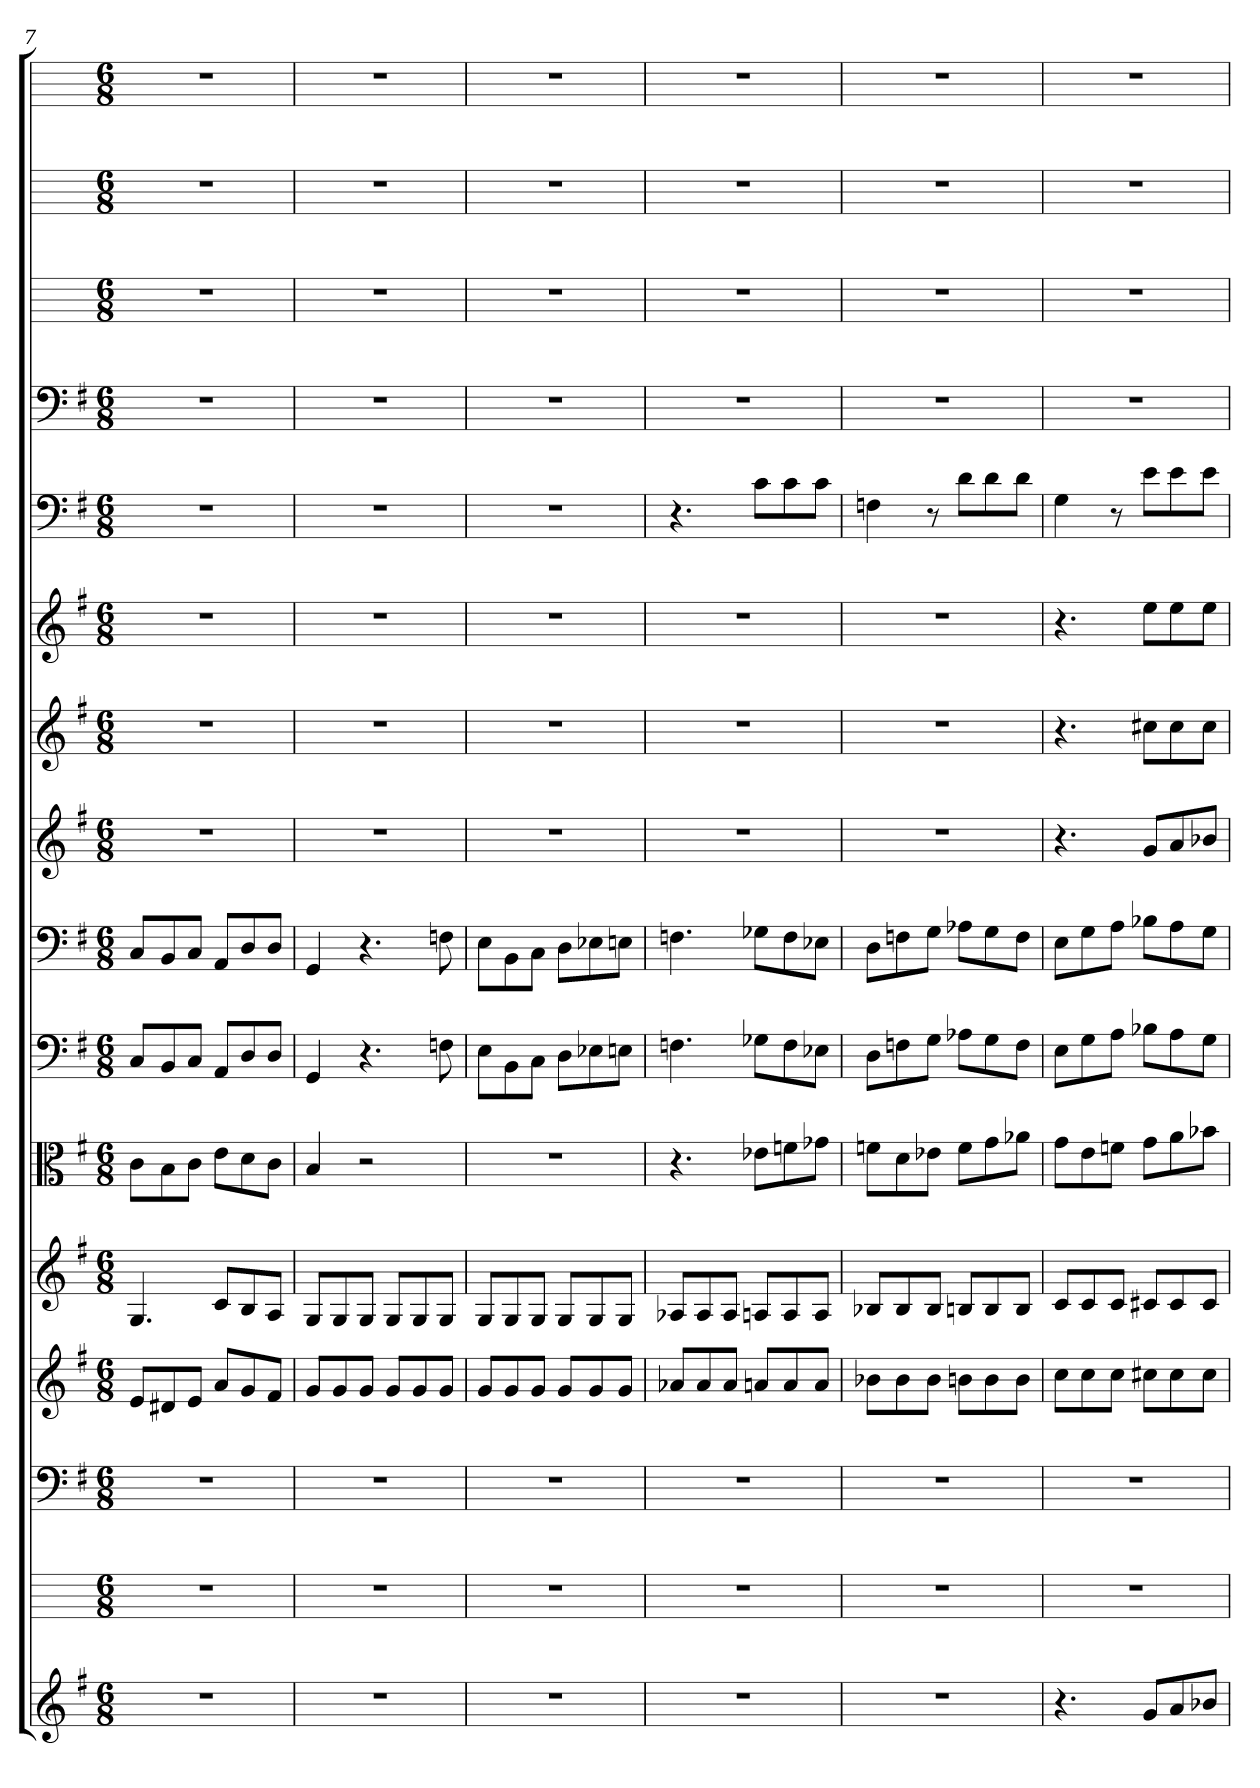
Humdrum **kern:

**kern	**kern	**kern	**kern	**kern	**kern	**kern	**kern	**kern	**kern	**kern	**kern	**kern	**kern	**kern	**kern
*part16	*part15	*part14	*part13	*part12	*part11	*part10	*part9	*part8	*part7	*part6	*part5	*part4	*part3	*part2	*part1
*staff16	*staff15	*staff14	*staff13	*staff12	*staff11	*staff10	*staff9	*staff8	*staff7	*staff6	*staff5	*staff4	*staff3	*staff2	*staff1
*	*	*clefF4	*	*	*clefC3	*clefF4	*clefF4	*	*	*	*clefF4	*clefF4	*	*	*
*k[f#]	*k[]	*k[f#]	*k[f#]	*k[f#]	*k[f#]	*k[f#]	*k[f#]	*k[f#]	*k[f#]	*k[f#]	*k[f#]	*k[f#]	*k[]	*k[]	*k[]
*M6/8	*M6/8	*M6/8	*M6/8	*M6/8	*M6/8	*M6/8	*M6/8	*M6/8	*M6/8	*M6/8	*M6/8	*M6/8	*M6/8	*M6/8	*M6/8
=7	=7	=7	=7	=7	=7	=7	=7	=7	=7	=7	=7	=7	=7	=7	=7
2.r	2.r	2.r	8eL	4.G	8c\L	8C/L	8C/L	2.r	2.r	2.r	2.r	2.r	2.r	2.r	2.r
.	.	.	8d#X	.	8B\	8BB/	8BB/	.	.	.	.	.	.	.	.
.	.	.	8eJ	.	8c\J	8C/J	8C/J	.	.	.	.	.	.	.	.
.	.	.	8aL	8cL	8e\L	8AA/L	8AA/L	.	.	.	.	.	.	.	.
.	.	.	8g	8B	8d\	8D/	8D/	.	.	.	.	.	.	.	.
.	.	.	8f#J	8AJ	8c\J	8D/J	8D/J	.	.	.	.	.	.	.	.
=8	=8	=8	=8	=8	=8	=8	=8	=8	=8	=8	=8	=8	=8	=8	=8
2.r	2.r	2.r	8gL	8GL	4B	4GG	4GG	2.r	2.r	2.r	2.r	2.r	2.r	2.r	2.r
.	.	.	8g	8G	.	.	.	.	.	.	.	.	.	.	.
.	.	.	8gJ	8GJ	2r	4.r	4.r	.	.	.	.	.	.	.	.
.	.	.	8gL	8GL	.	.	.	.	.	.	.	.	.	.	.
.	.	.	8g	8G	.	.	.	.	.	.	.	.	.	.	.
.	.	.	8gJ	8GJ	.	8Fn	8Fn	.	.	.	.	.	.	.	.
=9	=9	=9	=9	=9	=9	=9	=9	=9	=9	=9	=9	=9	=9	=9	=9
2.r	2.r	2.r	8gL	8GL	2.r	8E\L	8E\L	2.r	2.r	2.r	2.r	2.r	2.r	2.r	2.r
.	.	.	8g	8G	.	8BB\	8BB\	.	.	.	.	.	.	.	.
.	.	.	8gJ	8GJ	.	8C\J	8C\J	.	.	.	.	.	.	.	.
.	.	.	8gL	8GL	.	8D\L	8D\L	.	.	.	.	.	.	.	.
.	.	.	8g	8G	.	8E-X\	8E-X\	.	.	.	.	.	.	.	.
.	.	.	8gJ	8GJ	.	8En\J	8En\J	.	.	.	.	.	.	.	.
=10	=10	=10	=10	=10	=10	=10	=10	=10	=10	=10	=10	=10	=10	=10	=10
2.r	2.r	2.r	8a-XL	8A-XL	4.r	4.Fn	4.Fn	2.r	2.r	2.r	4.r	2.r	2.r	2.r	2.r
.	.	.	8a-	8A-	.	.	.	.	.	.	.	.	.	.	.
.	.	.	8a-J	8A-J	.	.	.	.	.	.	.	.	.	.	.
.	.	.	8anL	8AnL	8e-X\L	8G-X\L	8G-X\L	.	.	.	8c\L	.	.	.	.
.	.	.	8a	8A	8fn\	8F\	8F\	.	.	.	8c\	.	.	.	.
.	.	.	8aJ	8AJ	8g-X\J	8E-X\J	8E-X\J	.	.	.	8c\J	.	.	.	.
=11	=11	=11	=11	=11	=11	=11	=11	=11	=11	=11	=11	=11	=11	=11	=11
2.r	2.r	2.r	8b-XL	8B-XL	8fn\L	8D\L	8D\L	2.r	2.r	2.r	4Fn	2.r	2.r	2.r	2.r
.	.	.	8b-	8B-	8d\	8Fn\	8Fn\	.	.	.	.	.	.	.	.
.	.	.	8b-J	8B-J	8e-X\J	8G\J	8G\J	.	.	.	8r	.	.	.	.
.	.	.	8bnL	8BnL	8f\L	8A-X\L	8A-X\L	.	.	.	8d\L	.	.	.	.
.	.	.	8b	8B	8g\	8G\	8G\	.	.	.	8d\	.	.	.	.
.	.	.	8bJ	8BJ	8a-X\J	8F\J	8F\J	.	.	.	8d\J	.	.	.	.
=12	=12	=12	=12	=12	=12	=12	=12	=12	=12	=12	=12	=12	=12	=12	=12
4.r	2.r	2.r	8ccL	8cL	8g\L	8E\L	8E\L	4.r	4.r	4.r	4G	2.r	2.r	2.r	2.r
.	.	.	8cc	8c	8e\	8G\	8G\	.	.	.	.	.	.	.	.
.	.	.	8ccJ	8cJ	8fn\J	8A\J	8A\J	.	.	.	8r	.	.	.	.
8gL	.	.	8cc#XL	8c#XL	8g\L	8B-X\L	8B-X\L	8gL	8cc#XL	8eeL	8e\L	.	.	.	.
8a	.	.	8cc#	8c#	8a\	8A\	8A\	8a	8cc#	8ee	8e\	.	.	.	.
8b-XJ	.	.	8cc#J	8c#J	8b-X\J	8G\J	8G\J	8b-XJ	8cc#J	8eeJ	8e\J	.	.	.	.
=	=	=	=	=	=	=	=	=	=	=	=	=	=	=	=
*-	*-	*-	*-	*-	*-	*-	*-	*-	*-	*-	*-	*-	*-	*-	*-
